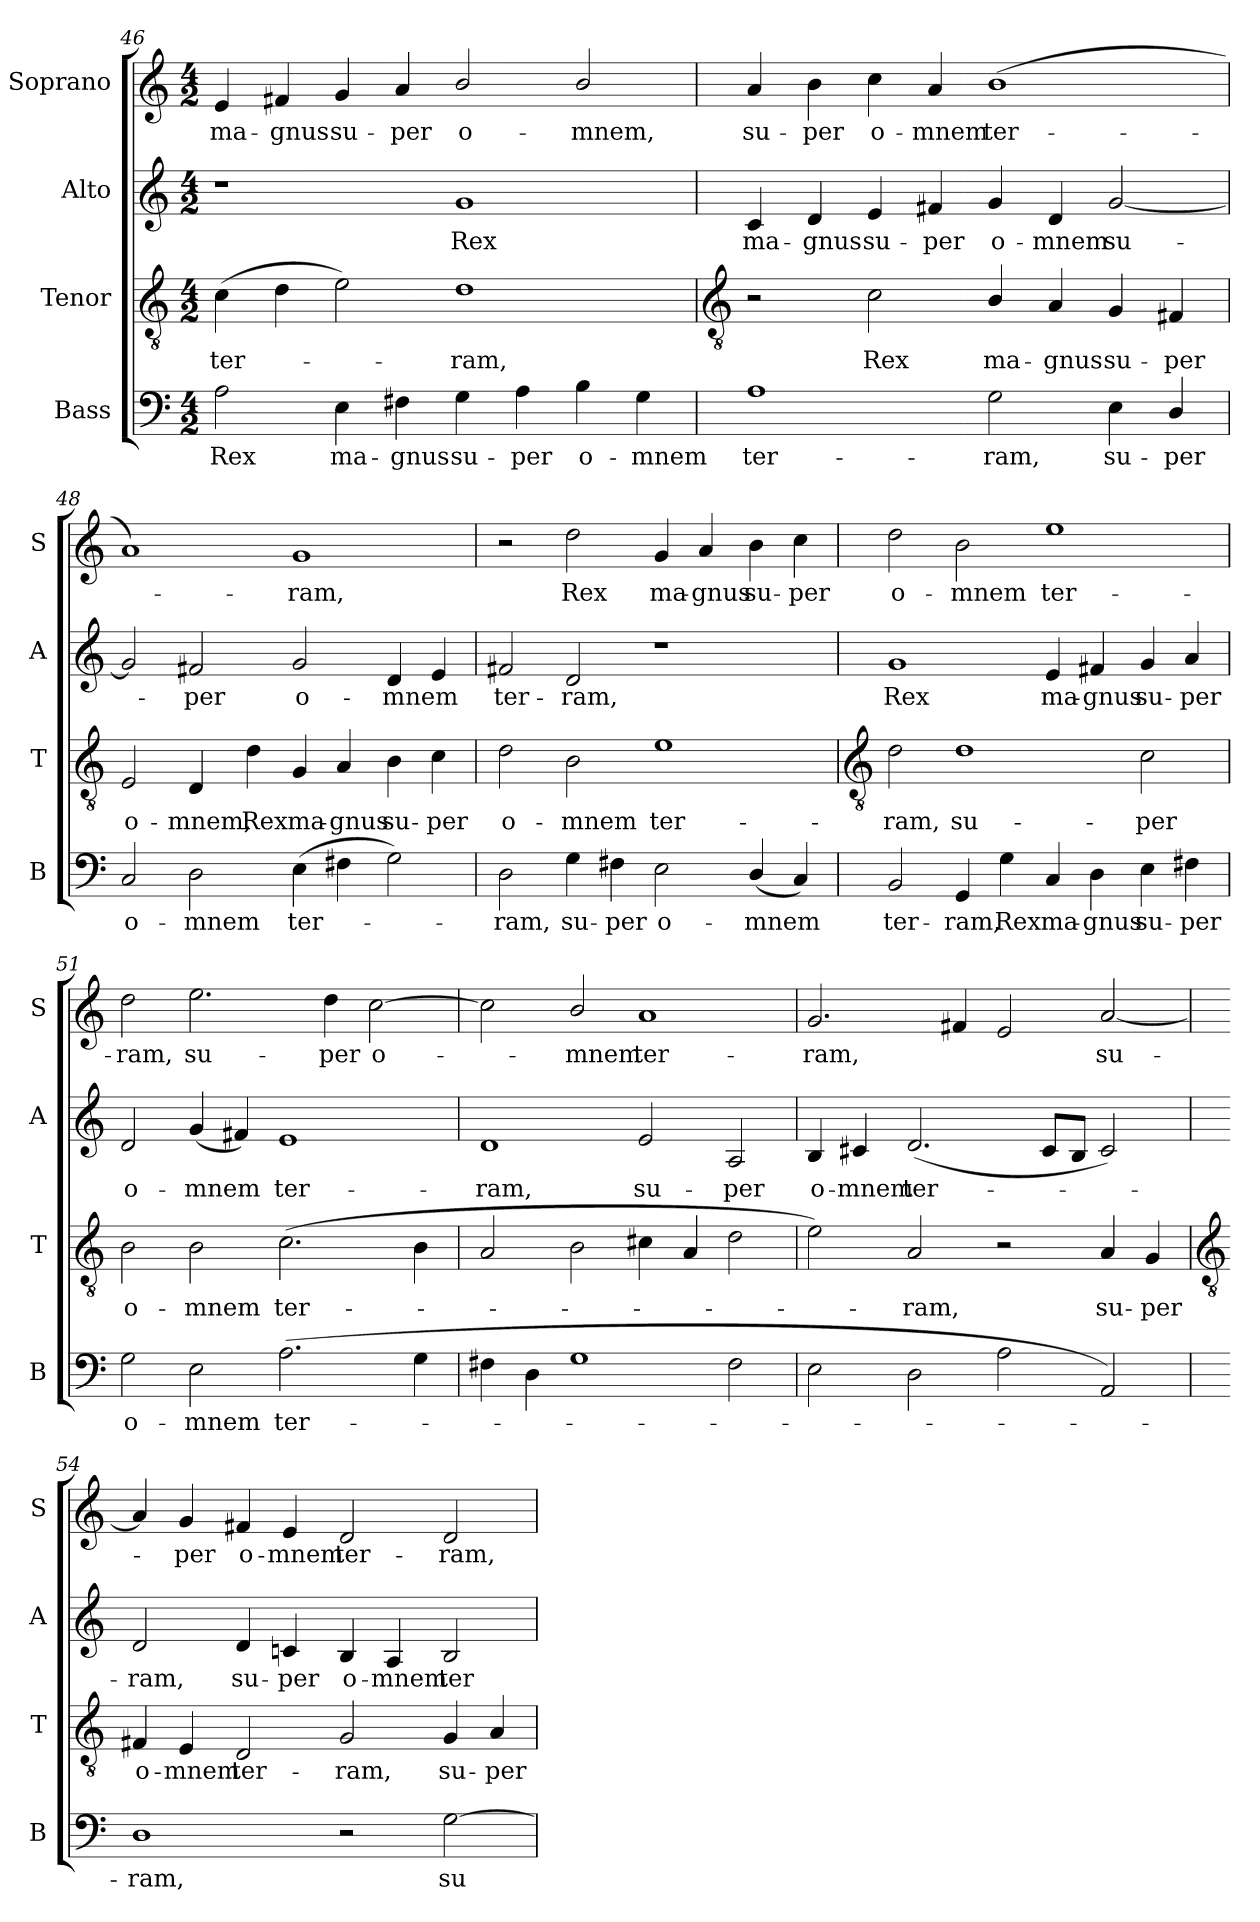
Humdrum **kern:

**kern	**text	**kern	**text	**kern	**text	**kern	**text
*part4	*part4	*part3	*part3	*part2	*part2	*part1	*part1
*staff4	*staff4	*staff3	*staff3	*staff2	*staff2	*staff1	*staff1
*I"Bass	*	*I"Tenor	*	*I"Alto	*	*I"Soprano	*
*I'B	*	*I'T	*	*I'A	*	*I'S	*
*clefF4	*	*clefGv2	*	*clefG2	*	*clefG2	*
*k[]	*	*k[]	*	*k[]	*	*k[]	*
*C:	*	*C:	*	*C:	*	*C:	*
*M4/2	*	*M4/2	*	*M4/2	*	*M4/2	*
=46	=46	=46	=46	=46	=46	=46	=46
!	!LO:LY:b	!	!LO:LY:b	!	!	!	!LO:LY:b
2A	Rex	(>4c	ter-	1r	.	4e	ma-
!	!	!	!	!	!	!	!LO:LY:b
.	.	4d	.	.	.	4f#X	-gnus
!	!LO:LY:b	!	!	!	!	!	!LO:LY:b
4E	ma-	2e)	.	.	.	4g	su-
!	!LO:LY:b	!	!	!	!	!	!LO:LY:b
4F#X	-gnus	.	.	.	.	4a	-per
!	!LO:LY:b	!	!LO:LY:b	!	!LO:LY:b	!	!LO:LY:b
4G	su-	1d	ram,	1g	Rex	2b/	o-
!	!LO:LY:b	!	!	!	!	!	!
4A	-per	.	.	.	.	.	.
!	!LO:LY:b	!	!	!	!	!	!LO:LY:b
4B	o-	.	.	.	.	2b/	-mnem,
!	!LO:LY:b	!	!	!	!	!	!
4G	-mnem	.	.	.	.	.	.
!!LO:LB:g=z
=47	=47	=47	=47	=47	=47	=47	=47
*	*	*clefGv2	*	*	*	*	*
!	!LO:LY:b	!	!	!	!LO:LY:b	!	!LO:LY:b
1A	ter-	2r	.	4c	ma-	4a	su-
!	!	!	!	!	!LO:LY:b	!	!LO:LY:b
.	.	.	.	4d	-gnus	4b	-per
!	!	!	!LO:LY:b	!	!LO:LY:b	!	!LO:LY:b
.	.	2c	Rex	4e	su-	4cc	o-
!	!	!	!	!	!LO:LY:b	!	!LO:LY:b
.	.	.	.	4f#X	-per	4a	-mnem
!	!LO:LY:b	!	!LO:LY:b	!	!LO:LY:b	!	!LO:LY:b
2G	-ram,	4B/	ma-	4g	o-	(<1b	ter-
!	!	!	!LO:LY:b	!	!LO:LY:b	!	!
.	.	4A	-gnus	4d	-mnem	.	.
!	!LO:LY:b	!	!LO:LY:b	!	!LO:LY:b	!	!
4E	su-	4G	su-	[2g	su-	.	.
!	!LO:LY:b	!	!LO:LY:b	!	!	!	!
4D/	-per	4F#X	-per	.	.	.	.
=48	=48	=48	=48	=48	=48	=48	=48
!	!LO:LY:b	!	!LO:LY:b	!	!	!	!
2C	o-	2E	o-	2g]	.	1a)	.
!	!LO:LY:b	!	!LO:LY:b	!	!LO:LY:b	!	!
2D	-mnem	4D	-mnem,	2f#X	per	.	.
!	!	!	!LO:LY:b	!	!	!	!
.	.	4d	Rex	.	.	.	.
!	!LO:LY:b	!	!LO:LY:b	!	!LO:LY:b	!	!LO:LY:b
(>4E	ter-	4G	ma-	2g	o-	1g	ram,
!	!	!	!LO:LY:b	!	!	!	!
4F#X	.	4A	-gnus	.	.	.	.
!	!	!	!LO:LY:b	!	!LO:LY:b	!	!
2G)	.	4B	su-	4d	-mnem	.	.
!	!	!	!LO:LY:b	!	!	!	!
.	.	4c	-per	4e	.	.	.
=49	=49	=49	=49	=49	=49	=49	=49
!	!LO:LY:b	!	!LO:LY:b	!	!LO:LY:b	!	!
2D	ram,	2d	o-	2f#X	ter-	2r	.
!	!LO:LY:b	!	!LO:LY:b	!	!LO:LY:b	!	!LO:LY:b
4G	su-	2B	-mnem	2d	-ram,	2dd	Rex
!	!LO:LY:b	!	!	!	!	!	!
4F#X	-per	.	.	.	.	.	.
!	!LO:LY:b	!	!LO:LY:b	!	!	!	!LO:LY:b
2E	o-	1e	ter-	1r	.	4g	ma-
!	!	!	!	!	!	!	!LO:LY:b
.	.	.	.	.	.	4a	-gnus
!	!LO:LY:b	!	!	!	!	!	!LO:LY:b
(<4D/	-mnem	.	.	.	.	4b	su-
!	!	!	!	!	!	!	!LO:LY:b
4C)	.	.	.	.	.	4cc	-per
!!LO:LB:g=z
=50	=50	=50	=50	=50	=50	=50	=50
*	*	*clefGv2	*	*	*	*	*
!	!LO:LY:b	!	!LO:LY:b	!	!LO:LY:b	!	!LO:LY:b
2BB	ter-	2d	-ram,	1g	Rex	2dd	o-
!	!LO:LY:b	!	!LO:LY:b	!	!	!	!LO:LY:b
4GG	-ram,	1d	su-	.	.	2b	-mnem
!	!LO:LY:b	!	!	!	!	!	!
4G	Rex	.	.	.	.	.	.
!	!LO:LY:b	!	!	!	!LO:LY:b	!	!LO:LY:b
4C	ma-	.	.	4e	ma-	1ee	ter-
!	!LO:LY:b	!	!	!	!LO:LY:b	!	!
4D	-gnus	.	.	4f#X	-gnus	.	.
!	!LO:LY:b	!	!LO:LY:b	!	!LO:LY:b	!	!
4E	su-	2c	-per	4g	su-	.	.
!	!LO:LY:b	!	!	!	!LO:LY:b	!	!
4F#X	-per	.	.	4a	-per	.	.
=51	=51	=51	=51	=51	=51	=51	=51
!	!LO:LY:b	!	!LO:LY:b	!	!LO:LY:b	!	!LO:LY:b
2G	o-	2B	o-	2d	o-	2dd	-ram,
!	!LO:LY:b	!	!LO:LY:b	!	!LO:LY:b	!	!LO:LY:b
2E	-mnem	2B	-mnem	(<4g	-mnem	2.ee	su-
.	.	.	.	4f#X)	.	.	.
!	!LO:LY:b	!	!LO:LY:b	!	!LO:LY:b	!	!
(>2.A	ter-	(>2.c	ter-	1e	ter-	.	.
!	!	!	!	!	!	!	!LO:LY:b
.	.	.	.	.	.	4dd	-per
!	!	!	!	!	!	!	!LO:LY:b
.	.	.	.	.	.	[2cc	o-
4G	.	4B	.	.	.	.	.
=52	=52	=52	=52	=52	=52	=52	=52
!	!	!	!	!	!LO:LY:b	!	!
4F#X	.	2A	.	1d	-ram,	2cc]	.
4D	.	.	.	.	.	.	.
!	!	!	!	!	!	!	!LO:LY:b
1G	.	2B	.	.	.	2b/	mnem
!	!	!	!	!	!LO:LY:b	!	!LO:LY:b
.	.	4c#X	.	2e	su-	1a	ter-
.	.	4A	.	.	.	.	.
!	!	!	!	!	!LO:LY:b	!	!
2F#	.	2d	.	2A	-per	.	.
=53	=53	=53	=53	=53	=53	=53	=53
!	!	!	!	!	!LO:LY:b	!	!LO:LY:b
2E	.	2e)	.	4B	o-	2.g	-ram,
!	!	!	!	!	!LO:LY:b	!	!
.	.	.	.	4c#X	-mnem	.	.
!	!	!	!LO:LY:b	!	!LO:LY:b	!	!
2D	.	2A	ram,	(<2.d	ter-	.	.
.	.	.	.	.	.	4f#X	.
2A	.	2r	.	.	.	2e	.
.	.	.	.	8c#L	.	.	.
.	.	.	.	8BJ	.	.	.
!	!	!	!LO:LY:b	!	!	!	!LO:LY:b
2AA)	.	4A	su-	2c#)	.	[2a	su-
!	!	!	!LO:LY:b	!	!	!	!
.	.	4G	-per	.	.	.	.
!!LO:LB:g=z
=54	=54	=54	=54	=54	=54	=54	=54
*	*	*clefGv2	*	*	*	*	*
!	!LO:LY:b	!	!LO:LY:b	!	!LO:LY:b	!	!
1D	ram,	4F#X	o-	2d	ram,	4a]	.
!	!	!	!LO:LY:b	!	!	!	!LO:LY:b
.	.	4E	-mnem	.	.	4g	per
!	!	!	!LO:LY:b	!	!LO:LY:b	!	!LO:LY:b
.	.	2D	ter-	4d	su-	4f#X	o-
!	!	!	!	!	!LO:LY:b	!	!LO:LY:b
.	.	.	.	4cn	-per	4e	-mnem
!	!	!	!LO:LY:b	!	!LO:LY:b	!	!LO:LY:b
2r	.	2G	-ram,	4B	o-	2d	ter-
!	!	!	!	!	!LO:LY:b	!	!
.	.	.	.	4A	-mnem	.	.
!	!LO:LY:b	!	!LO:LY:b	!	!LO:LY:b	!	!LO:LY:b
[2G	su-	4G	su-	2B	ter-	2d	-ram,
!	!	!	!LO:LY:b	!	!	!	!
.	.	4A	-per	.	.	.	.
=	=	=	=	=	=	=	=
*-	*-	*-	*-	*-	*-	*-	*-
